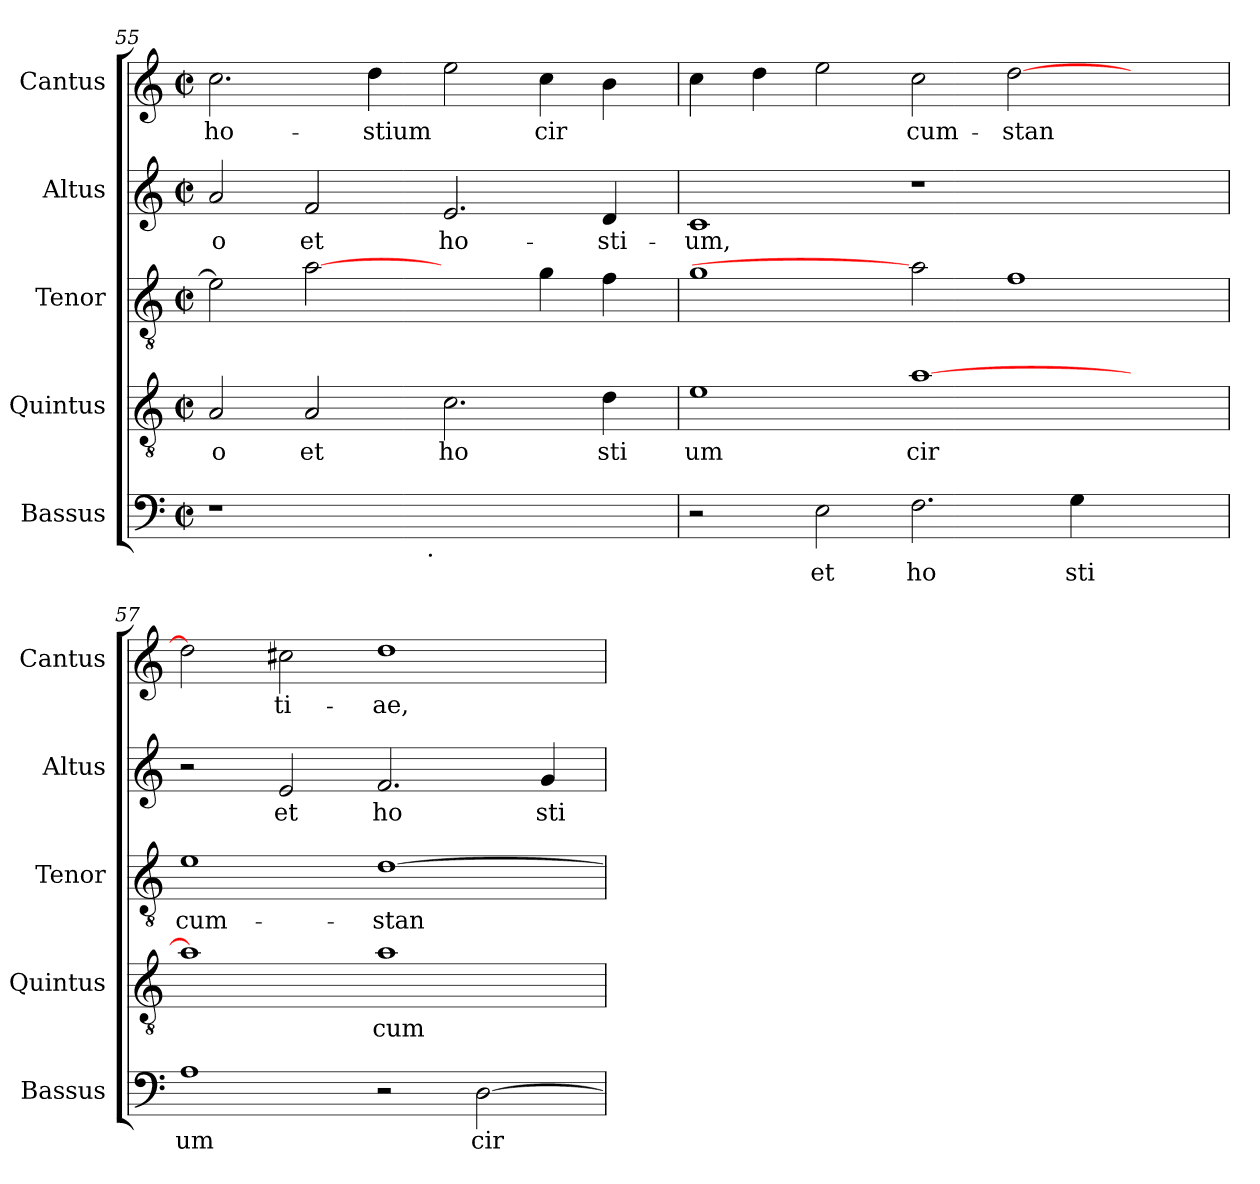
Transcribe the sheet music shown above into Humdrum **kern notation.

**kern	**text	**kern	**text	**kern	**text	**kern	**text	**kern	**text
*part5	*part5	*part4	*part4	*part3	*part3	*part2	*part2	*part1	*part1
*staff5	*staff5	*staff4	*staff4	*staff3	*staff3	*staff2	*staff2	*staff1	*staff1
*I"Bassus	*	*I"Quintus	*	*I"Tenor	*	*I"Altus	*	*I"Cantus	*
*I'Bassus	*	*I'Quintus	*	*I'Tenor	*	*I'Altus	*	*I'Cantus	*
*clefF4	*	*clefGv2	*	*clefGv2	*	*clefG2	*	*clefG2	*
*k[]	*	*k[]	*	*k[]	*	*k[]	*	*k[]	*
*C:	*	*C:	*	*C:	*	*C:	*	*C:	*
*M2/2	*	*M2/2	*	*M2/2	*	*M2/2	*	*M2/2	*
*met(c|)	*	*met(c|)	*	*met(c|)	*	*met(c|)	*	*met(c|)	*
=55	=55	=55	=55	=55	=55	=55	=55	=55	=55
!	!	!	!LO:LY:b:cj	!	!LO:LY:b:cj	!	!LO:LY:b:cj	!	!LO:LY:b:cj
*^	*	*	*	*	*	*	*	*	*
1r	2ryy	.	2A/	o	2e\]	.	2a/	-o	2.cc\	ho-
!	!	!	!	!LO:LY:b:cj	!	!LO:LY:b:cj	!	!LO:LY:b:cj	!	!
.	4...ryy	.	2A/	et	[2a	.	2f/	et	.	.
!	!	!	!	!	!	!	!	!	!	!LO:LY:b:cj
.	.	.	.	.	.	.	.	.	4dd\	-stium
!	!LO:TX:b:t=.	!	!	!	!	!	!	!	!	!
.	1ryy	.	.	.	.	.	.	.	.	.
!	!	!	!	!LO:LY:b:cj	!	!	!	!LO:LY:b:cj	!	!LO:LY:b:cj
1ryy	.	.	2.c\	ho	2ryy	.	2.e/	ho-	2ee\	.
!	!	!	!	!	!	!LO:LY:b:cj	!	!	!	!LO:LY:b:cj
.	.	.	.	.	4g\	.	.	.	4cc\	cir-
!	!	!	!	!LO:LY:b:cj	!	!LO:LY:b:cj	!	!LO:LY:b:cj	!	!LO:LY:b:cj
.	.	.	4d\	sti	4f\	.	4d/	-sti-	4b\	--
.	32ryy	.	.	.	.	.	.	.	.	.
!!LO:PB:g=z
=56	=56	=56	=56	=56	=56	=56	=56	=56	=56	=56
!	!	!	!	!LO:LY:b:cj	!	!LO:LY:b:cj	!	!LO:LY:b:cj	!	!LO:LY:b:cj
*v	*v	*	*	*	*	*	*	*	*	*
2r	.	1e	um	1g	.	1c	-um,	4cc\	--
!	!	!	!	!	!	!	!	!	!LO:LY:b:cj
.	.	.	.	.	.	.	.	4dd\	--
!	!LO:LY:b:cj	!	!	!	!	!	!	!	!LO:LY:b:cj
2E\	et	.	.	.	.	.	.	2ee\	--
!	!LO:LY:b:cj	!	!LO:LY:b:cj	!	!	!	!	!	!LO:LY:b:cj
2.F\	ho	[>1a	cir	2a]	.	1r	.	2cc\	-cum-
!	!	!	!	!	!LO:LY:b:cj	!	!	!	!LO:LY:b:cj
.	.	.	.	1f	.	.	.	[>2dd\	-stan-
!	!LO:LY:b:cj	!	!	!	!	!	!	!	!
4G\	sti	.	.	.	.	.	.	.	.
2ryy	.	2ryy	.	.	.	2ryy	.	2ryy	.
=57	=57	=57	=57	=57	=57	=57	=57	=57	=57
!	!LO:LY:b:cj	!	!LO:LY:b:cj	!	!LO:LY:b:cj	!	!	!	!LO:LY:b:cj
1A	um	1a]	.	1e	cum-	2r	.	2dd\]	--
!	!	!	!	!	!	!	!LO:LY:b:cj	!	!LO:LY:b:cj
.	.	.	.	.	.	2e/	et	2cc#\	-ti-
!	!	!	!LO:LY:b:cj	!	!LO:LY:b:cj	!	!LO:LY:b:cj	!	!LO:LY:b:cj
2r	.	1a	cum	[>1d	-stan-	2.f/	ho	1dd	-ae,
!	!LO:LY:b:cj	!	!	!	!	!	!	!	!
[>2D\	cir	.	.	.	.	.	.	.	.
!	!	!	!	!	!	!	!LO:LY:b:cj	!	!
.	.	.	.	.	.	4g/	sti	.	.
=	=	=	=	=	=	=	=	=	=
*-	*-	*-	*-	*-	*-	*-	*-	*-	*-
